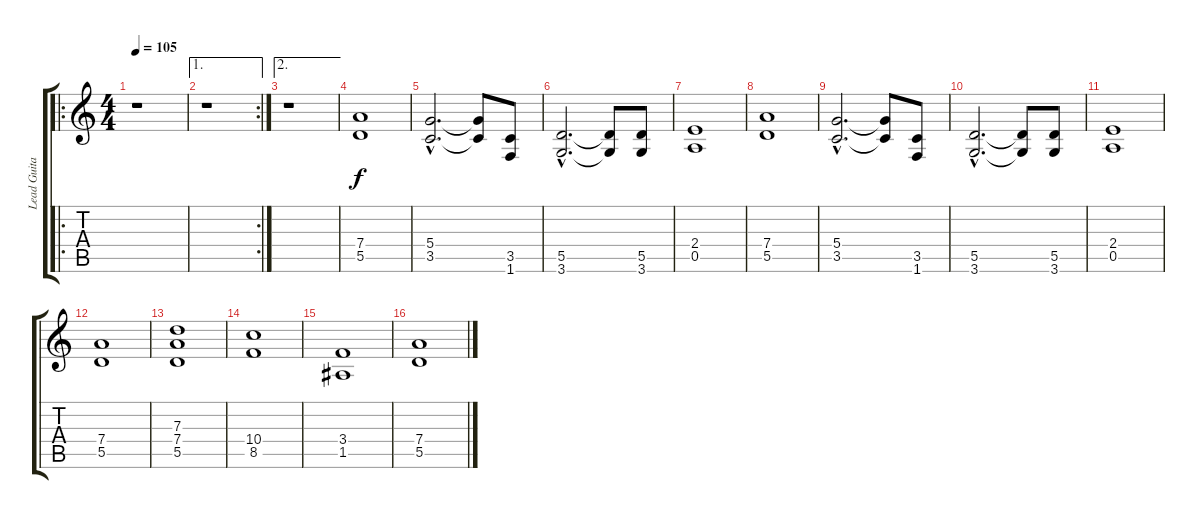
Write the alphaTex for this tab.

\track ("Lead Guitar" "Lead Guita") {instrument distortionguitar}
\staff {score tabs}
\tuning (E4 B3 G3 D3 A2 E2) {hide}
\ro
\ts (4 4)
\tempo 105
\clef g2
\ks c
r.1{dy f} |
\ae 1
\rc 2
r.1 |
\ae 2
r.1 |
(7.4 5.5).1 |
(5.4{hac} 3.5{hac}).2{d} (5.4{t} 3.5{t}).8 (3.5 1.6).8 |
(5.5{hac} 3.6{hac}).2{d} (5.5{t} 3.6{t}).8 (5.5 3.6).8 |
(2.4 0.5).1 |
(7.4 5.5).1 |
(5.4{hac} 3.5{hac}).2{d} (5.4{t} 3.5{t}).8 (3.5 1.6).8 |
(5.5{hac} 3.6{hac}).2{d} (5.5{t} 3.6{t}).8 (5.5 3.6).8 |
(2.4 0.5).1 |
(7.4 5.5).1 |
(7.3 7.4 5.5).1 |
(10.4 8.5).1 |
(3.4 1.5).1 |
(7.4 5.5).1
